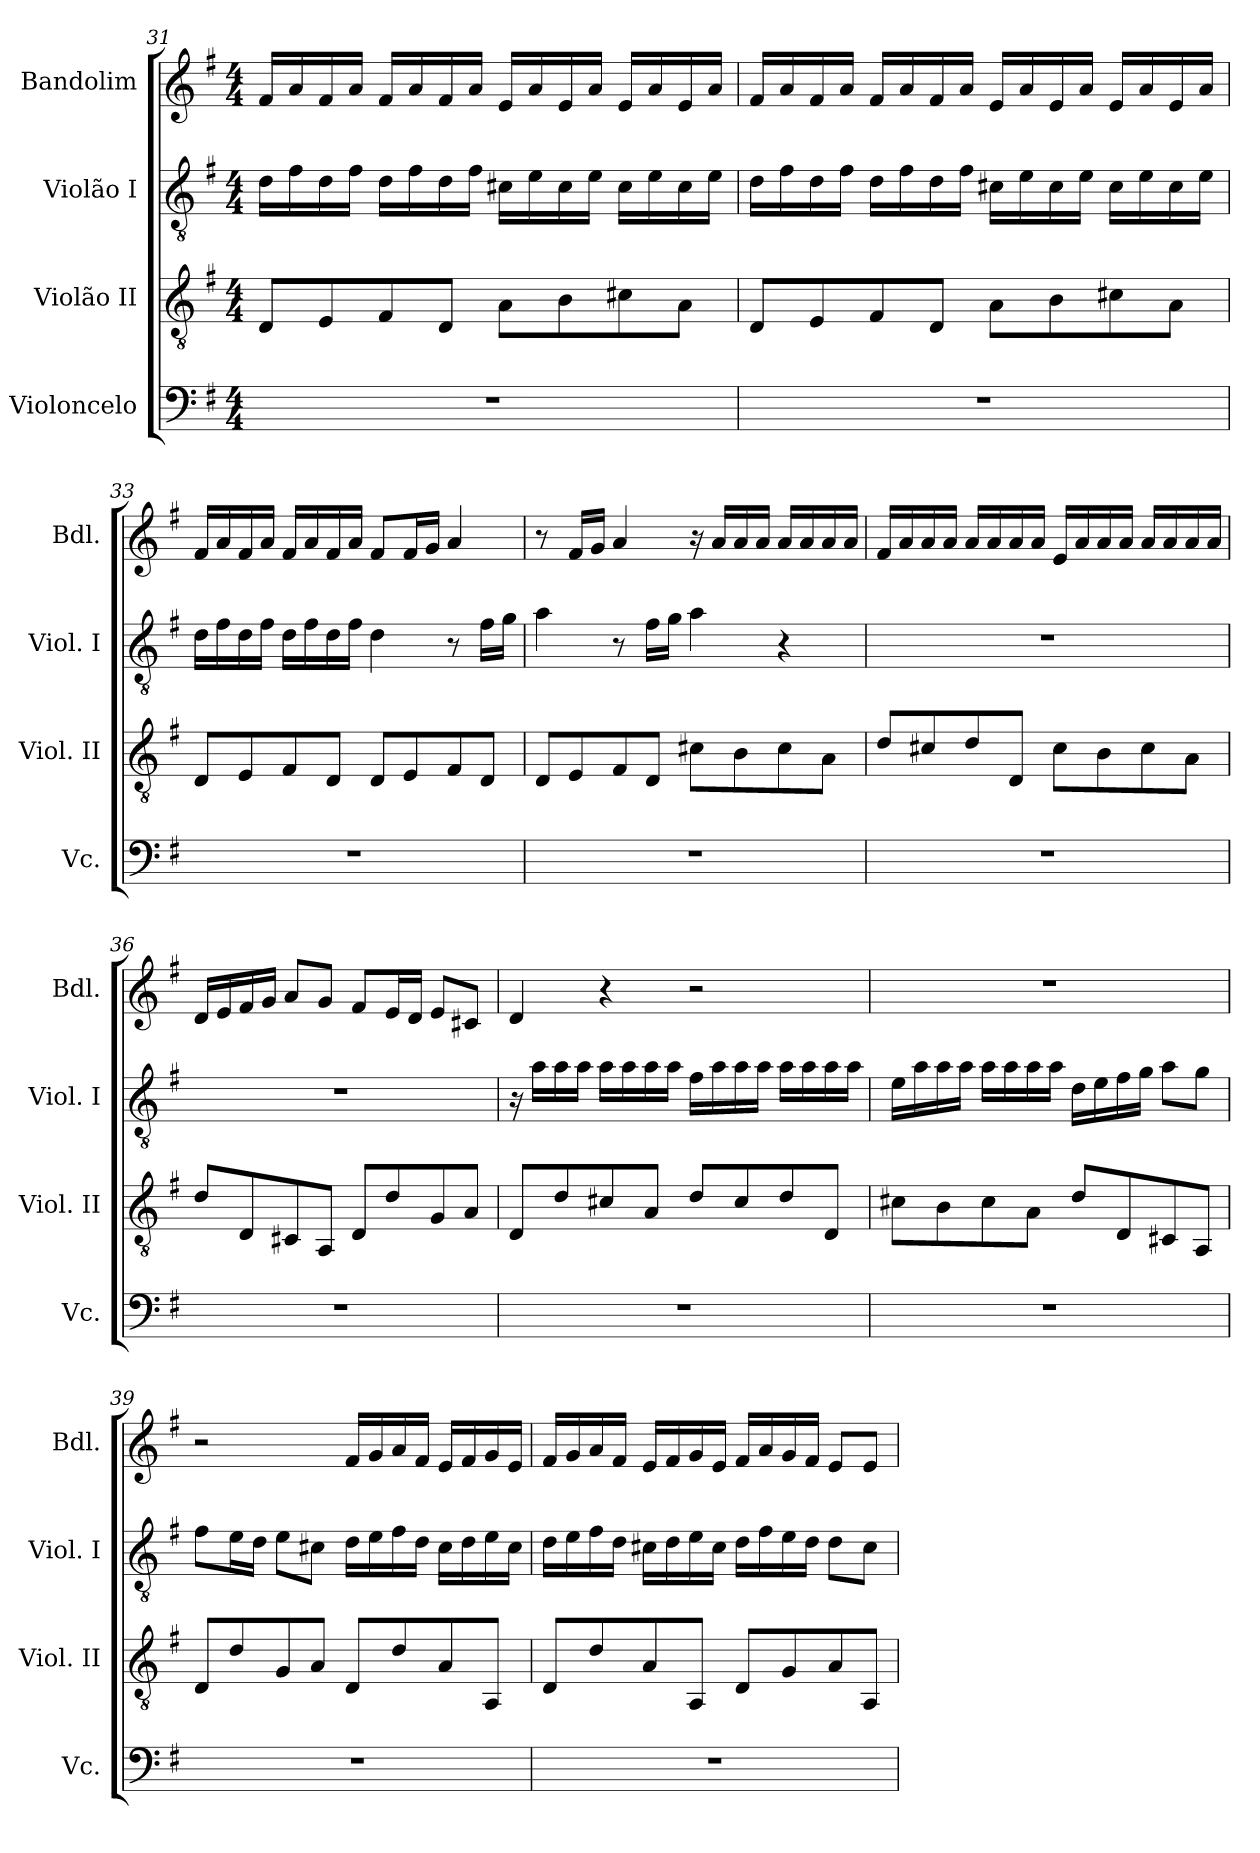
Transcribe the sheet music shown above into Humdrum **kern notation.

**kern	**kern	**kern	**kern
*part4	*part3	*part2	*part1
*staff4	*staff3	*staff2	*staff1
*I"Violoncelo	*I"Violão II	*I"Violão I	*I"Bandolim
*I'Vc.	*I'Viol. II	*I'Viol. I	*I'Bdl.
*clefF4	*clefGv2	*clefGv2	*clefG2
*k[f#]	*k[f#]	*k[f#]	*k[f#]
*M4/4	*M4/4	*M4/4	*M4/4
=31	=31	=31	=31
1r	8D/L	16d\LL	16f#/LL
.	.	16f#\	16a/
.	8E/	16d\	16f#/
.	.	16f#\JJ	16a/JJ
.	8F#/	16d\LL	16f#/LL
.	.	16f#\	16a/
.	8D/J	16d\	16f#/
.	.	16f#\JJ	16a/JJ
.	8A\L	16c#X\LL	16e/LL
.	.	16e\	16a/
.	8B\	16c#\	16e/
.	.	16e\JJ	16a/JJ
.	8c#X\	16c#\LL	16e/LL
.	.	16e\	16a/
.	8A\J	16c#\	16e/
.	.	16e\JJ	16a/JJ
!!LO:LB:g=z
=32	=32	=32	=32
1r	8D/L	16d\LL	16f#/LL
.	.	16f#\	16a/
.	8E/	16d\	16f#/
.	.	16f#\JJ	16a/JJ
.	8F#/	16d\LL	16f#/LL
.	.	16f#\	16a/
.	8D/J	16d\	16f#/
.	.	16f#\JJ	16a/JJ
.	8A\L	16c#X\LL	16e/LL
.	.	16e\	16a/
.	8B\	16c#\	16e/
.	.	16e\JJ	16a/JJ
.	8c#X\	16c#\LL	16e/LL
.	.	16e\	16a/
.	8A\J	16c#\	16e/
.	.	16e\JJ	16a/JJ
=33	=33	=33	=33
1r	8D/L	16d\LL	16f#/LL
.	.	16f#\	16a/
.	8E/	16d\	16f#/
.	.	16f#\JJ	16a/JJ
.	8F#/	16d\LL	16f#/LL
.	.	16f#\	16a/
.	8D/J	16d\	16f#/
.	.	16f#\JJ	16a/JJ
.	8D/L	4d\	8f#/L
.	8E/	.	16f#/L
.	.	.	16g/JJ
.	8F#/	8r	4a/
.	8D/J	16f#\LL	.
.	.	16g\JJ	.
=34	=34	=34	=34
1r	8D/L	4a\	8r
.	8E/	.	16f#/LL
.	.	.	16g/JJ
.	8F#/	8r	4a/
.	8D/J	16f#\LL	.
.	.	16g\JJ	.
.	8c#X\L	4a\	16r
.	.	.	16a/LL
.	8B\	.	16a/
.	.	.	16a/JJ
.	8c#\	4r	16a/LL
.	.	.	16a/
.	8A\J	.	16a/
.	.	.	16a/JJ
!!LO:PB:g=z
=35	=35	=35	=35
1r	8d/L	1r	16f#/LL
.	.	.	16a/
.	8c#X/	.	16a/
.	.	.	16a/JJ
.	8d/	.	16a/LL
.	.	.	16a/
.	8D/J	.	16a/
.	.	.	16a/JJ
.	8c#\L	.	16e/LL
.	.	.	16a/
.	8B\	.	16a/
.	.	.	16a/JJ
.	8c#\	.	16a/LL
.	.	.	16a/
.	8A\J	.	16a/
.	.	.	16a/JJ
=36	=36	=36	=36
1r	8d/L	1r	16d/LL
.	.	.	16e/
.	8D/	.	16f#/
.	.	.	16g/JJ
.	8C#X/	.	8a/L
.	8AA/J	.	8g/J
.	8D/L	.	8f#/L
.	8d/	.	16e/L
.	.	.	16d/JJ
.	8G/	.	8e/L
.	8A/J	.	8c#X/J
=37	=37	=37	=37
1r	8D/L	16r	4d/
.	.	16a\LL	.
.	8d/	16a\	.
.	.	16a\JJ	.
.	8c#X/	16a\LL	4r
.	.	16a\	.
.	8A/J	16a\	.
.	.	16a\JJ	.
.	8d/L	16f#\LL	2r
.	.	16a\	.
.	8c#/	16a\	.
.	.	16a\JJ	.
.	8d/	16a\LL	.
.	.	16a\	.
.	8D/J	16a\	.
.	.	16a\JJ	.
!!LO:LB:g=z
=38	=38	=38	=38
1r	8c#X\L	16e\LL	1r
.	.	16a\	.
.	8B\	16a\	.
.	.	16a\JJ	.
.	8c#\	16a\LL	.
.	.	16a\	.
.	8A\J	16a\	.
.	.	16a\JJ	.
.	8d/L	16d\LL	.
.	.	16e\	.
.	8D/	16f#\	.
.	.	16g\JJ	.
.	8C#X/	8a\L	.
.	8AA/J	8g\J	.
=39	=39	=39	=39
1r	8D/L	8f#\L	2r
.	8d/	16e\L	.
.	.	16d\JJ	.
.	8G/	8e\L	.
.	8A/J	8c#X\J	.
.	8D/L	16d\LL	16f#/LL
.	.	16e\	16g/
.	8d/	16f#\	16a/
.	.	16d\JJ	16f#/JJ
.	8A/	16c#\LL	16e/LL
.	.	16d\	16f#/
.	8AA/J	16e\	16g/
.	.	16c#\JJ	16e/JJ
=40	=40	=40	=40
1r	8D/L	16d\LL	16f#/LL
.	.	16e\	16g/
.	8d/	16f#\	16a/
.	.	16d\JJ	16f#/JJ
.	8A/	16c#X\LL	16e/LL
.	.	16d\	16f#/
.	8AA/J	16e\	16g/
.	.	16c#\JJ	16e/JJ
.	8D/L	16d\LL	16f#/LL
.	.	16f#\	16a/
.	8G/	16e\	16g/
.	.	16d\JJ	16f#/JJ
.	8A/	8d\L	8e/L
.	8AA/J	8c#\J	8e/J
=	=	=	=
*-	*-	*-	*-
